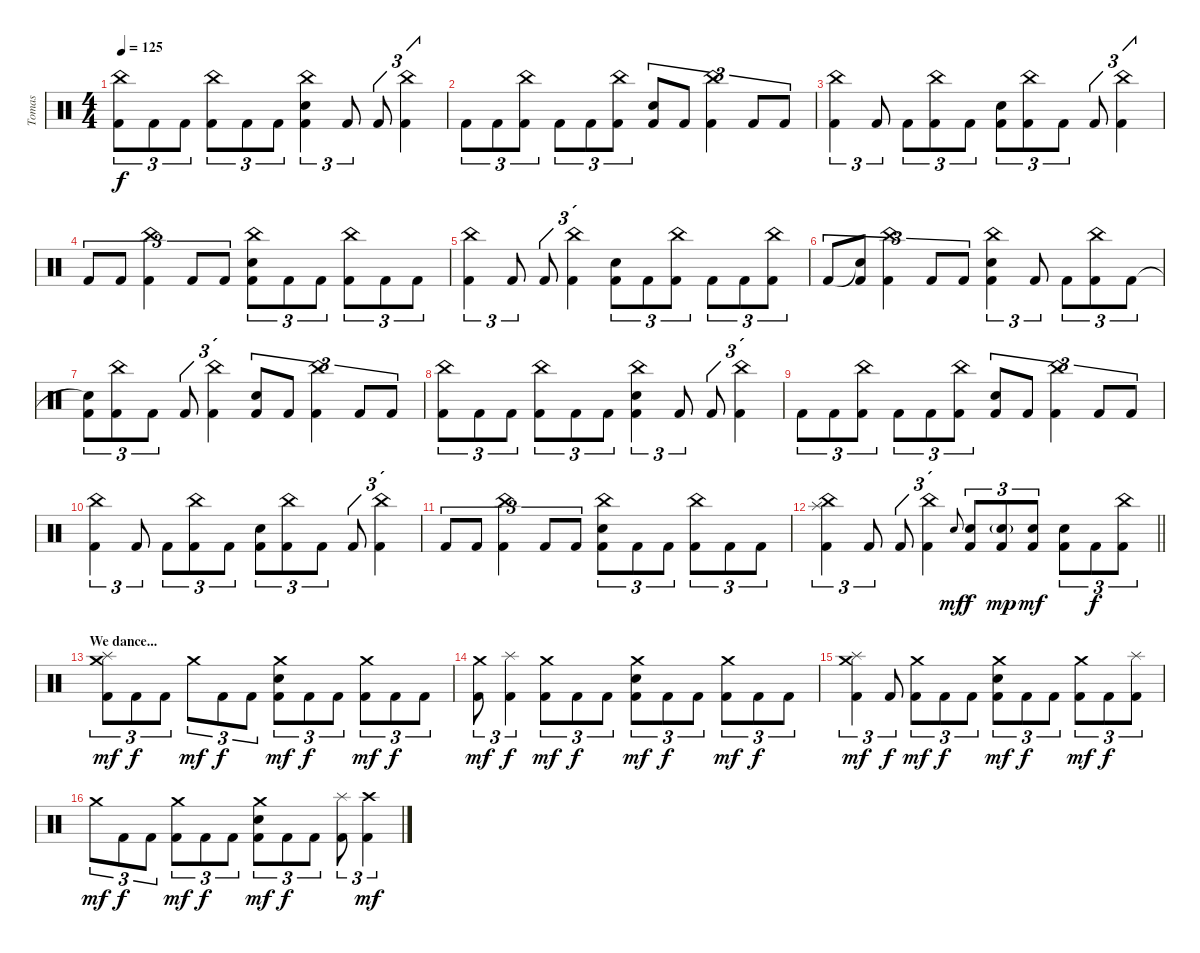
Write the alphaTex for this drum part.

\track ("Tomas" "Tomas") {instrument percussion}
\staff {score}
\articulation defaults
\ts (4 4)
\tempo 125
\clef neutral
\ks c
("China (hit)" "Kick (hit) 2").8{tu (3 2) dy f} "Kick (hit) 2".8{tu (3 2)} "Kick (hit) 2".8{tu (3 2)} ("China (hit)" "Kick (hit) 2").8{tu (3 2)} "Kick (hit) 2".8{tu (3 2)} "Kick (hit) 2".8{tu (3 2)} ("China (hit)" "Electric Snare (hit)" "Kick (hit) 2").4{tu (3 2)} "Kick (hit) 2".8{tu (3 2)} "Kick (hit) 2".8{tu (3 2)} ("China (hit)" "Kick (hit) 2").4{tu (3 2)} |
"Kick (hit) 2".8{tu (3 2)} "Kick (hit) 2".8{tu (3 2)} ("China (hit)" "Kick (hit) 2").8{tu (3 2)} "Kick (hit) 2".8{tu (3 2)} "Kick (hit) 2".8{tu (3 2)} ("China (hit)" "Kick (hit) 2").8{tu (3 2)} ("Electric Snare (hit)" "Kick (hit) 2").8{tu (3 2)} "Kick (hit) 2".8{tu (3 2)} ("China (hit)" "Kick (hit) 2").4{tu (3 2)} "Kick (hit) 2".8{tu (3 2)} "Kick (hit) 2".8{tu (3 2)} |
("China (hit)" "Kick (hit) 2").4{tu (3 2)} "Kick (hit) 2".8{tu (3 2)} "Kick (hit) 2".8{tu (3 2)} ("China (hit)" "Kick (hit) 2").8{tu (3 2)} "Kick (hit) 2".8{tu (3 2)} ("Electric Snare (hit)" "Kick (hit) 2").8{tu (3 2)} ("China (hit)" "Kick (hit) 2").8{tu (3 2)} "Kick (hit) 2".8{tu (3 2)} "Kick (hit) 2".8{tu (3 2)} ("China (hit)" "Kick (hit) 2").4{tu (3 2)} |
"Kick (hit) 2".8{tu (3 2)} "Kick (hit) 2".8{tu (3 2)} ("China (hit)" "Kick (hit) 2").4{tu (3 2)} "Kick (hit) 2".8{tu (3 2)} "Kick (hit) 2".8{tu (3 2)} ("China (hit)" "Electric Snare (hit)" "Kick (hit) 2").8{tu (3 2)} "Kick (hit) 2".8{tu (3 2)} "Kick (hit) 2".8{tu (3 2)} ("China (hit)" "Kick (hit) 2").8{tu (3 2)} "Kick (hit) 2".8{tu (3 2)} "Kick (hit) 2".8{tu (3 2)} |
("China (hit)" "Kick (hit) 2").4{tu (3 2)} "Kick (hit) 2".8{tu (3 2)} "Kick (hit) 2".8{tu (3 2)} ("China (hit)" "Kick (hit) 2").4{tu (3 2)} ("Electric Snare (hit)" "Kick (hit) 2").8{tu (3 2)} "Kick (hit) 2".8{tu (3 2)} ("China (hit)" "Kick (hit) 2").8{tu (3 2)} "Kick (hit) 2".8{tu (3 2)} "Kick (hit) 2".8{tu (3 2)} ("China (hit)" "Kick (hit) 2").8{tu (3 2)} |
"Kick (hit) 2".8{tu (3 2)} ("Snare (hit)"{t} "Kick (hit) 2").8{tu (3 2)} ("China (hit)" "Kick (hit) 2").4{tu (3 2)} "Kick (hit) 2".8{tu (3 2)} "Kick (hit) 2".8{tu (3 2)} ("China (hit)" "Electric Snare (hit)" "Kick (hit) 2").4{tu (3 2)} "Kick (hit) 2".8{tu (3 2)} "Kick (hit) 2".8{tu (3 2)} ("China (hit)" "Kick (hit) 2").8{tu (3 2)} "Kick (hit) 2".8{tu (3 2)} |
("Snare (hit)"{t} "Kick (hit) 2").8{tu (3 2)} ("China (hit)" "Kick (hit) 2").8{tu (3 2)} "Kick (hit) 2".8{tu (3 2)} "Kick (hit) 2".8{tu (3 2)} ("China (hit)" "Kick (hit) 2").4{tu (3 2)} ("Electric Snare (hit)" "Kick (hit) 2").8{tu (3 2)} "Kick (hit) 2".8{tu (3 2)} ("China (hit)" "Kick (hit) 2").4{tu (3 2)} "Kick (hit) 2".8{tu (3 2)} "Kick (hit) 2".8{tu (3 2)} |
("China (hit)" "Kick (hit) 2").8{tu (3 2)} "Kick (hit) 2".8{tu (3 2)} "Kick (hit) 2".8{tu (3 2)} ("China (hit)" "Kick (hit) 2").8{tu (3 2)} "Kick (hit) 2".8{tu (3 2)} "Kick (hit) 2".8{tu (3 2)} ("China (hit)" "Electric Snare (hit)" "Kick (hit) 2").4{tu (3 2)} "Kick (hit) 2".8{tu (3 2)} "Kick (hit) 2".8{tu (3 2)} ("China (hit)" "Kick (hit) 2").4{tu (3 2)} |
"Kick (hit) 2".8{tu (3 2)} "Kick (hit) 2".8{tu (3 2)} ("China (hit)" "Kick (hit) 2").8{tu (3 2)} "Kick (hit) 2".8{tu (3 2)} "Kick (hit) 2".8{tu (3 2)} ("China (hit)" "Kick (hit) 2").8{tu (3 2)} ("Electric Snare (hit)" "Kick (hit) 2").8{tu (3 2)} "Kick (hit) 2".8{tu (3 2)} ("China (hit)" "Kick (hit) 2").4{tu (3 2)} "Kick (hit) 2".8{tu (3 2)} "Kick (hit) 2".8{tu (3 2)} |
("China (hit)" "Kick (hit) 2").4{tu (3 2)} "Kick (hit) 2".8{tu (3 2)} "Kick (hit) 2".8{tu (3 2)} ("China (hit)" "Kick (hit) 2").8{tu (3 2)} "Kick (hit) 2".8{tu (3 2)} ("Electric Snare (hit)" "Kick (hit) 2").8{tu (3 2)} ("China (hit)" "Kick (hit) 2").8{tu (3 2)} "Kick (hit) 2".8{tu (3 2)} "Kick (hit) 2".8{tu (3 2)} ("China (hit)" "Kick (hit) 2").4{tu (3 2)} |
"Kick (hit) 2".8{tu (3 2)} "Kick (hit) 2".8{tu (3 2)} ("China (hit)" "Kick (hit) 2").4{tu (3 2)} "Kick (hit) 2".8{tu (3 2)} "Kick (hit) 2".8{tu (3 2)} ("China (hit)" "Electric Snare (hit)" "Kick (hit) 2").8{tu (3 2)} "Kick (hit) 2".8{tu (3 2)} "Kick (hit) 2".8{tu (3 2)} ("China (hit)" "Kick (hit) 2").8{tu (3 2)} "Kick (hit) 2".8{tu (3 2)} "Kick (hit) 2".8{tu (3 2)} |
\barLineRight lightlight
("China (hit)" "Splash (hit)" "Kick (hit) 2").4{tu (3 2)} "Kick (hit) 2".8{tu (3 2)} "Kick (hit) 2".8{tu (3 2)} ("China (hit)" "Kick (hit) 2").4{tu (3 2)} "Electric Snare (hit)".8{gr onbeat dy mf} ("Electric Snare (hit)" "Kick (hit) 2").8{tu (3 2) dy f} ("Electric Snare (hit)"{g} "Kick (hit) 2").8{tu (3 2) dy mp} ("Electric Snare (hit)" "Kick (hit) 2").8{tu (3 2) dy mf} ("Electric Snare (hit)" "Kick (hit) 2").8{tu (3 2)} "Kick (hit) 2".8{tu (3 2) dy f} ("China (hit)" "Kick (hit) 2").8{tu (3 2)} |
\section ("" "We dance...")
("Crash medium (hit)" "Splash (hit)" "Kick (hit) 2").8{tu (3 2) dy mf} "Kick (hit) 2".8{tu (3 2) dy f} "Kick (hit) 2".8{tu (3 2)} "Crash medium (hit)".8{tu (3 2) dy mf} "Kick (hit) 2".8{tu (3 2) dy f} "Kick (hit) 2".8{tu (3 2)} ("Crash medium (hit)" "Electric Snare (hit)" "Kick (hit) 2").8{tu (3 2) dy mf} "Kick (hit) 2".8{tu (3 2) dy f} "Kick (hit) 2".8{tu (3 2)} ("Crash medium (hit)" "Kick (hit) 2").8{tu (3 2) dy mf} "Kick (hit) 2".8{tu (3 2) dy f} "Kick (hit) 2".8{tu (3 2)} |
("Crash medium (hit)" "Kick (hit) 2").8{tu (3 2) dy mf} ("Splash (hit)" "Kick (hit) 2").4{tu (3 2) dy f} ("Crash medium (hit)" "Kick (hit) 2").8{tu (3 2) dy mf} "Kick (hit) 2".8{tu (3 2) dy f} "Kick (hit) 2".8{tu (3 2)} ("Crash medium (hit)" "Electric Snare (hit)" "Kick (hit) 2").8{tu (3 2) dy mf} "Kick (hit) 2".8{tu (3 2) dy f} "Kick (hit) 2".8{tu (3 2)} ("Crash medium (hit)" "Kick (hit) 2").8{tu (3 2) dy mf} "Kick (hit) 2".8{tu (3 2) dy f} "Kick (hit) 2".8{tu (3 2)} |
("Crash medium (hit)" "Splash (hit)" "Kick (hit) 2").4{tu (3 2) dy mf} "Kick (hit) 2".8{tu (3 2) dy f} ("Crash medium (hit)" "Kick (hit) 2").8{tu (3 2) dy mf} "Kick (hit) 2".8{tu (3 2) dy f} "Kick (hit) 2".8{tu (3 2)} ("Crash medium (hit)" "Electric Snare (hit)" "Kick (hit) 2").8{tu (3 2) dy mf} "Kick (hit) 2".8{tu (3 2) dy f} "Kick (hit) 2".8{tu (3 2)} ("Crash medium (hit)" "Kick (hit) 2").8{tu (3 2) dy mf} "Kick (hit) 2".8{tu (3 2) dy f} ("Splash (hit)" "Kick (hit) 2").8{tu (3 2)} |
"Crash medium (hit)".8{tu (3 2) dy mf} "Kick (hit) 2".8{tu (3 2) dy f} "Kick (hit) 2".8{tu (3 2)} ("Crash medium (hit)" "Kick (hit) 2").8{tu (3 2) dy mf} "Kick (hit) 2".8{tu (3 2) dy f} "Kick (hit) 2".8{tu (3 2)} ("Crash medium (hit)" "Electric Snare (hit)" "Kick (hit) 2").8{tu (3 2) dy mf} "Kick (hit) 2".8{tu (3 2) dy f} "Kick (hit) 2".8{tu (3 2)} ("Splash (hit)" "Kick (hit) 2").8{tu (3 2)} ("Crash high (hit)" "Kick (hit) 2").4{tu (3 2) dy mf}
